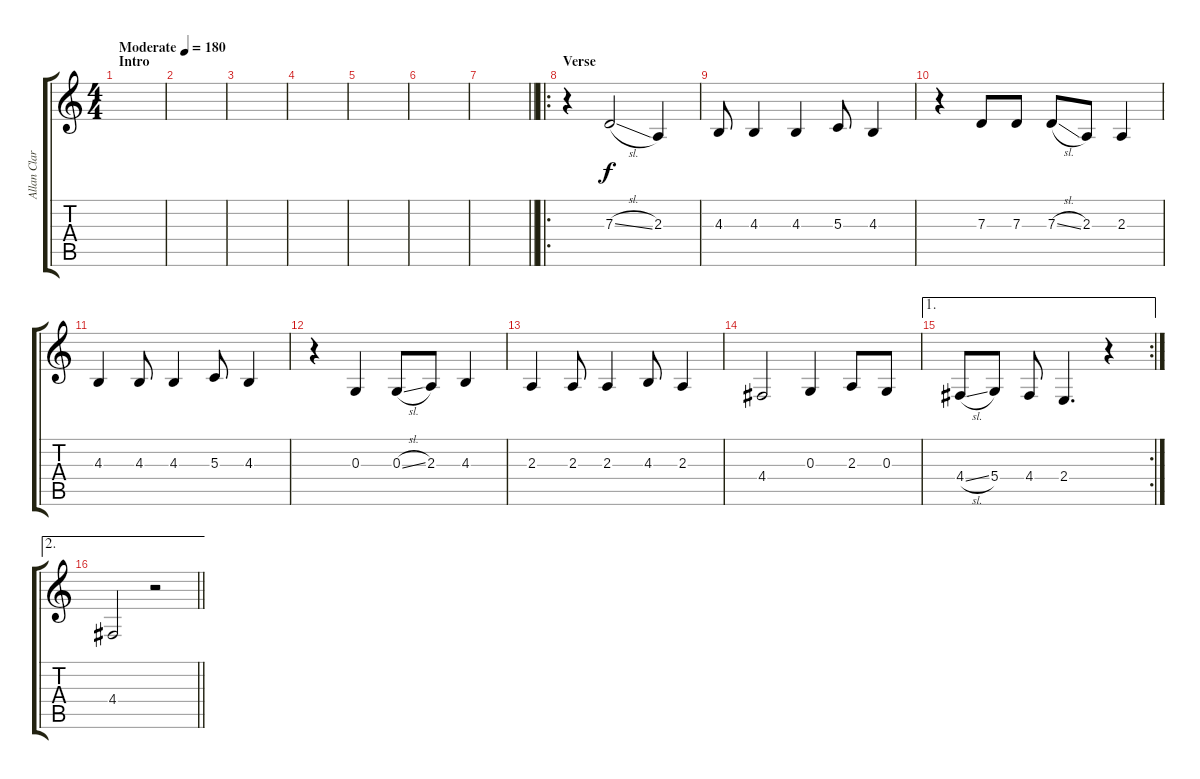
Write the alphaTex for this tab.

\track ("Allan Clarke" "Allan Clar") {instrument lead5charang}
\staff {score tabs}
\tuning (E4 B3 G3 D3 A2 E2) {hide}
\ts (4 4)
\section ("" "Intro")
\tempo (180 "Moderate")
\clef g2
\ks c
|
|
|
|
|
|
\barLineRight lightlight
|
\ro
\section ("" "Verse")
r.4 7.3{sl}.2 2.3.4 |
4.3.8 4.3.4 4.3.4 5.3.8 4.3.4 |
r.4 7.3.8 7.3.8 7.3{sl}.8 2.3.8 2.3.4 |
4.3.4 4.3.8 4.3.4 5.3.8 4.3.4 |
r.4 0.3.4 0.3{sl}.8 2.3.8 4.3.4 |
2.3.4 2.3.8 2.3.4 4.3.8 2.3.4 |
4.4.2 0.3.4 2.3.8 0.3.8 |
\ae 1
\rc 2
4.4{sl}.8 5.4.8 4.4.8 2.4.4{d} r.4 |
\ae 2
\barLineRight lightlight
4.4.2 r.2
